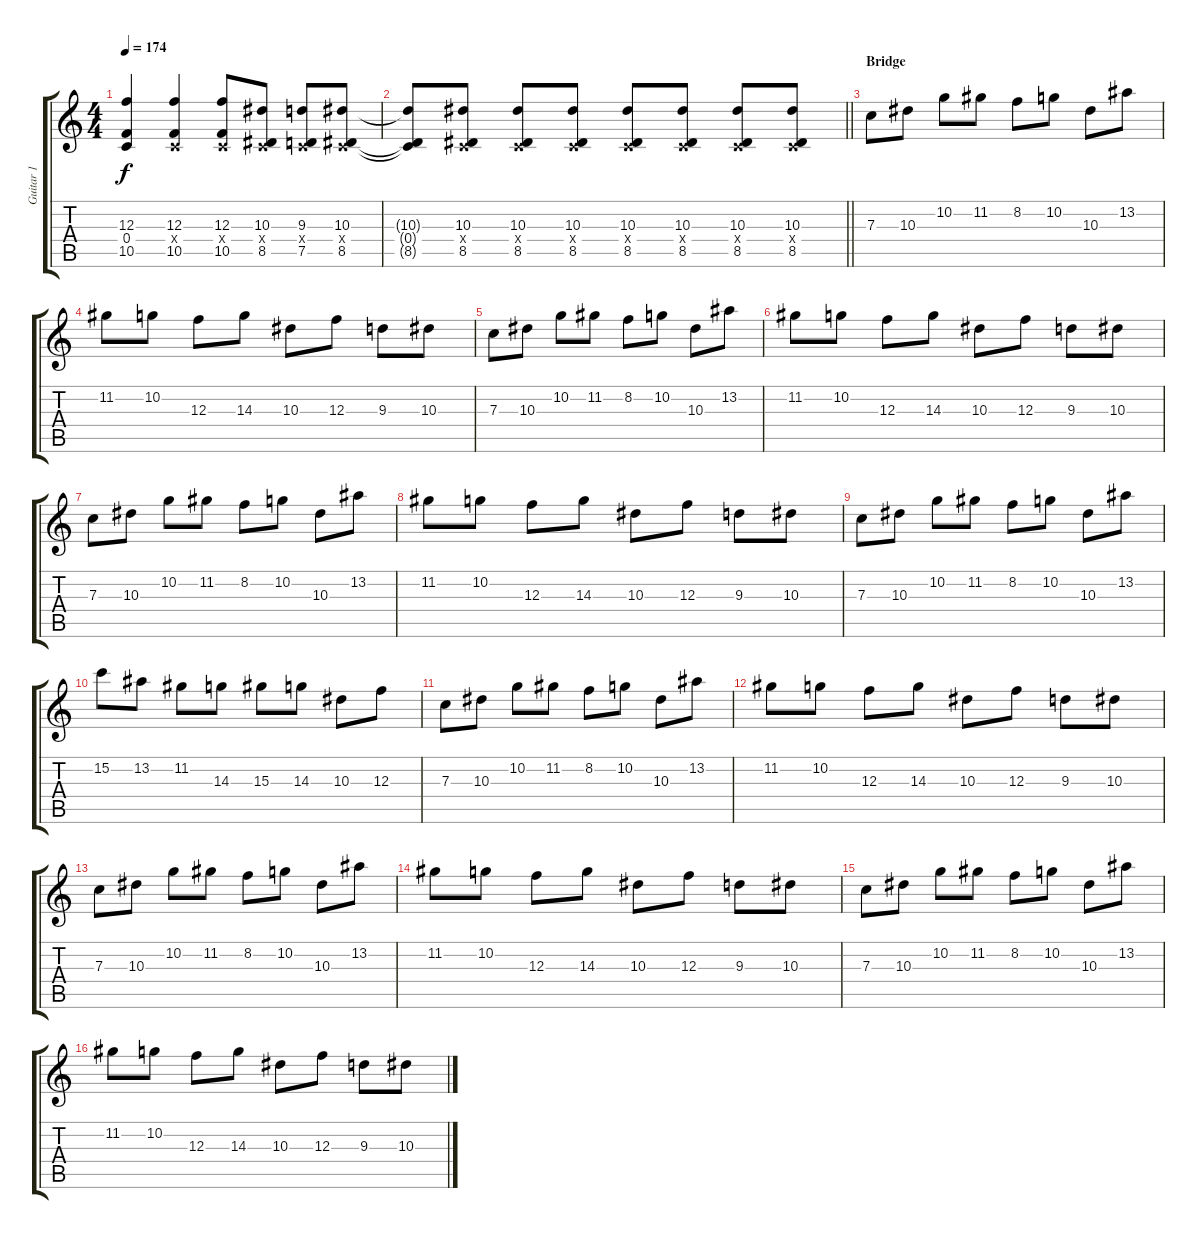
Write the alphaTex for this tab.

\track ("Guitar 1" "Guitar 1") {instrument distortionguitar}
\staff {score tabs}
\tuning (D4 A3 F3 C3 G2 C2) {hide}
\ts (4 4)
\tempo 174
\clef g2
\ks c
(12.3{t} 0.4{t} 10.5{t}).4{dy f} (12.3 0.4{x} 10.5).4 (12.3 0.4{x} 10.5).8 (10.3 0.4{x} 8.5).8 (9.3 0.4{x} 7.5).8 (10.3 0.4{x} 8.5).8 |
\barLineRight lightlight
(10.3{t} 0.4{t} 8.5{t}).8 (10.3 0.4{x} 8.5).8 (10.3 0.4{x} 8.5).8 (10.3 0.4{x} 8.5).8 (10.3 0.4{x} 8.5).8 (10.3 0.4{x} 8.5).8 (10.3 0.4{x} 8.5).8 (10.3 0.4{x} 8.5).8 |
\section ("" "Bridge")
7.3.8 10.3.8 10.2.8 11.2.8 8.2.8 10.2.8 10.3.8 13.2.8 |
11.2.8 10.2.8 12.3.8 14.3.8 10.3.8 12.3.8 9.3.8 10.3.8 |
7.3.8 10.3.8 10.2.8 11.2.8 8.2.8 10.2.8 10.3.8 13.2.8 |
11.2.8 10.2.8 12.3.8 14.3.8 10.3.8 12.3.8 9.3.8 10.3.8 |
7.3.8 10.3.8 10.2.8 11.2.8 8.2.8 10.2.8 10.3.8 13.2.8 |
11.2.8 10.2.8 12.3.8 14.3.8 10.3.8 12.3.8 9.3.8 10.3.8 |
7.3.8 10.3.8 10.2.8 11.2.8 8.2.8 10.2.8 10.3.8 13.2.8 |
15.2.8 13.2.8 11.2.8 14.3.8 15.3.8 14.3.8 10.3.8 12.3.8 |
7.3.8 10.3.8 10.2.8 11.2.8 8.2.8 10.2.8 10.3.8 13.2.8 |
11.2.8 10.2.8 12.3.8 14.3.8 10.3.8 12.3.8 9.3.8 10.3.8 |
7.3.8 10.3.8 10.2.8 11.2.8 8.2.8 10.2.8 10.3.8 13.2.8 |
11.2.8 10.2.8 12.3.8 14.3.8 10.3.8 12.3.8 9.3.8 10.3.8 |
7.3.8 10.3.8 10.2.8 11.2.8 8.2.8 10.2.8 10.3.8 13.2.8 |
11.2.8 10.2.8 12.3.8 14.3.8 10.3.8 12.3.8 9.3.8 10.3.8
